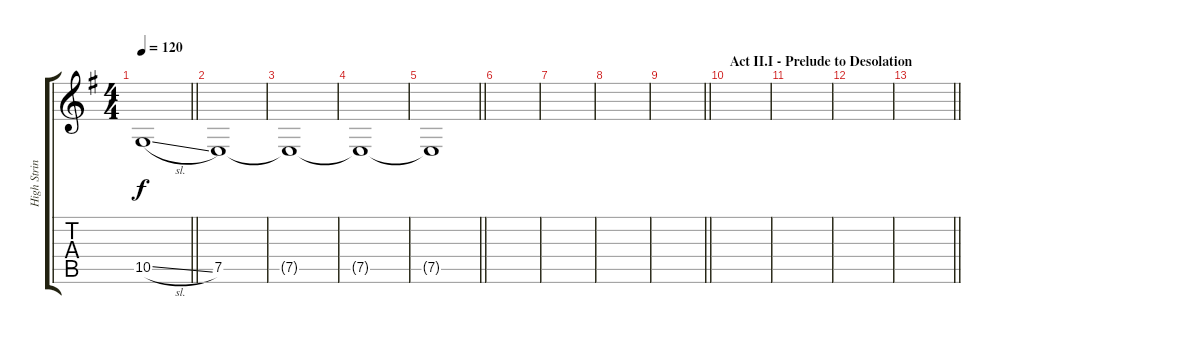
\track ("High Strings Standard" "High Strin") {instrument stringensemble1}
\staff {score tabs}
\tuning (E4 B3 G3 D3 A2 E2) {hide}
\ts (4 4)
\tempo 120
\clef g2
\barLineRight lightlight
\ks eminor
10.5{sl}.1{dy f} |
\section ("" "")
7.5.1{volume 12} |
7.5{t}.1 |
7.5{t}.1 |
\barLineRight lightlight
7.5{t}.1 |
|
|
|
\barLineRight lightlight
|
\section ("" "Act II.I - Prelude to Desolation")
|
|
|
\barLineRight lightlight
